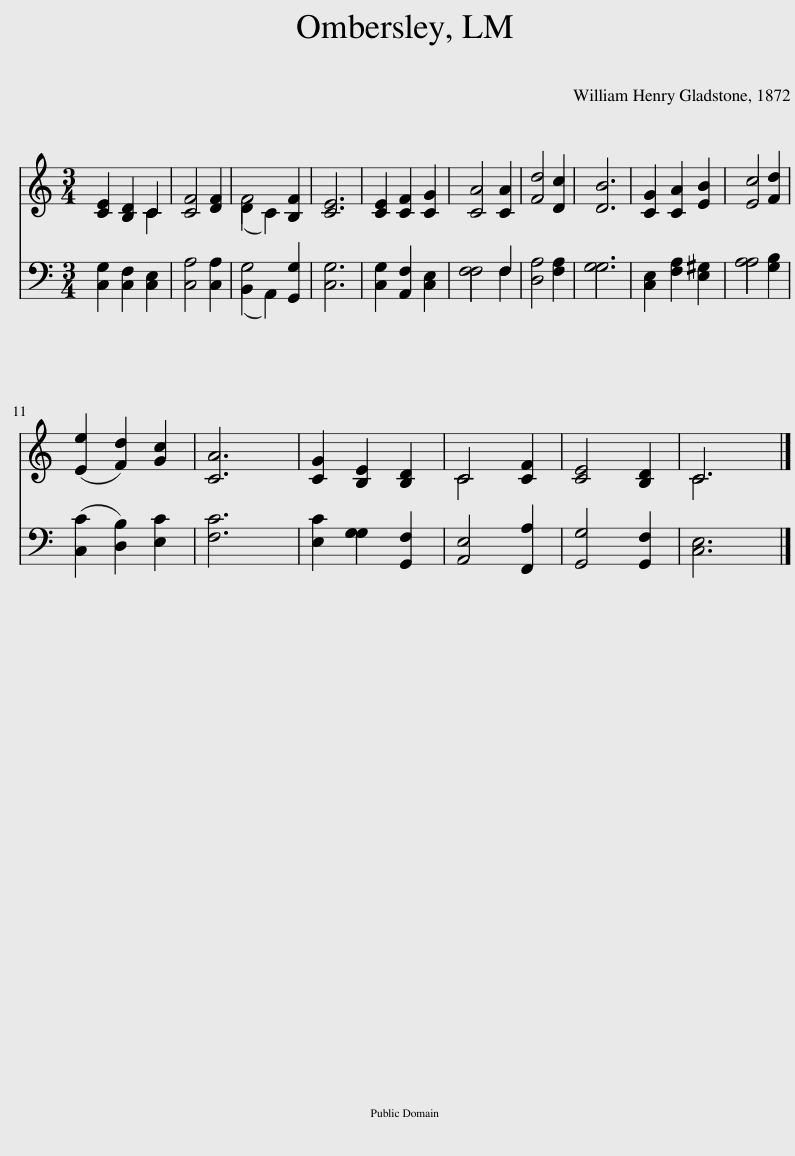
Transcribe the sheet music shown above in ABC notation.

X:1
%%score ( 1 2 ) ( 3 4 )
L:1/8
M:3/4
I:linebreak $
K:C
V:1 treble
V:2 treble
V:3 bass
V:4 bass
V:1
 [CE]2 [B,D]2 C2 | [CF]4 [DF]2 | (D2 C2) [B,F]2 | [CE]6 | [CE]2 [CF]2 [CG]2 | %5
 [CA]4 [CA]2 | [Fd]4 [Dc]2 | [DB]6 | [CG]2 [CA]2 [EB]2 | [Ec]4 [Fd]2 |$ %10
 ([Ee]2 [Fd]2) [Gc]2 | [CA]6 | [CG]2 [B,E]2 [B,D]2 | C4 [CF]2 | [CE]4 [B,D]2 | %15
 C6 |] %16
V:2
 x4 C2 | x6 | F4 x2 | x6 | x6 | %5
 x6 | x6 | x6 | x6 | x6 |$ %10
 x6 | x6 | x6 | C4 x2 | x6 | %15
 C6 |] %16
V:3
 [C,G,]2 [C,F,]2 [C,E,]2 | [C,A,]4 [C,A,]2 | (B,,2 A,,2) [G,,G,]2 | [C,G,]6 | [C,G,]2 [A,,F,]2 [C,E,]2 | %5
 F,4 F,2 | [D,A,]4 [F,A,]2 | G,6 | [C,E,]2 [F,A,]2 [E,^G,]2 | A,4 [G,B,]2 |$ %10
 ([C,C]2 [D,B,]2) [E,C]2 | [F,C]6 | [E,C]2 G,2 [G,,F,]2 | [A,,E,]4 [F,,A,]2 | [G,,G,]4 [G,,F,]2 | %15
 [C,E,]6 |] %16
V:4
 x6 | x6 | G,4 x2 | x6 | x6 | %5
 F,4 F,2 | x6 | G,6 | x6 | A,4 x2 |$ %10
 x6 | x6 | x2 G,2 x2 | x6 | x6 | %15
 x6 |] %16
